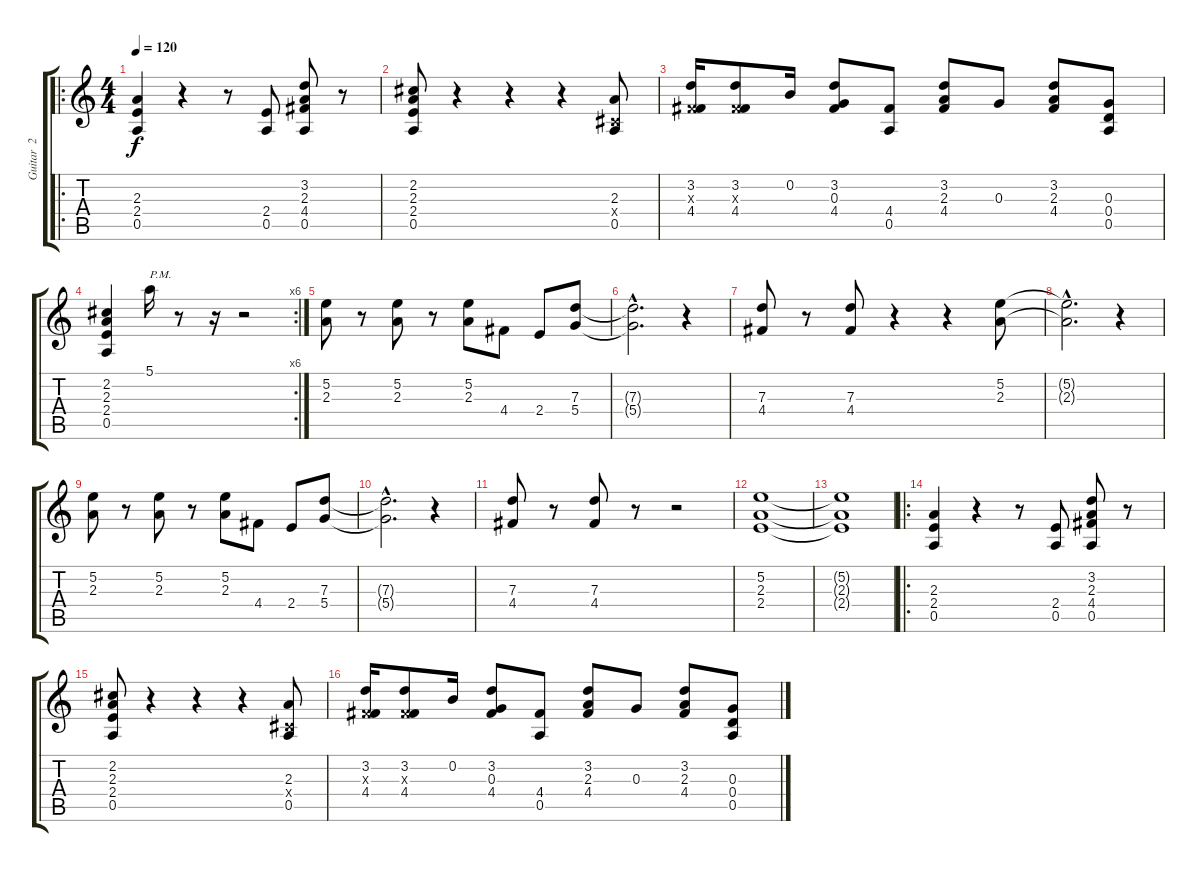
\track ("Guitar  2" "Guitar  2") {instrument distortionguitar}
\staff {score tabs}
\tuning (E4 B3 G3 D3 A2 E2) {hide}
\ro
\ts (4 4)
\tempo 120
\clef g2
\ks c
(2.3 2.4 0.5).4{dy f instrument distortionguitar} r.4 r.8 (2.4 0.5).8 (3.2 2.3 4.4 0.5).8 r.8 |
(2.2 2.3 2.4 0.5).8 r.4 r.4 r.4 (2.3 -1.4{x} 0.5).8 |
(3.2 -1.3{x} 4.4).16 (3.2 -1.3{x} 4.4).8 0.2.16 (3.2 0.3 4.4).8 (4.4 0.5).8 (3.2 2.3 4.4).8 0.3.8 (3.2 2.3 4.4).8 (0.3 0.4 0.5).8 |
\rc 6
(2.2 2.3 2.4 0.5).4 5.1.16{txt "P.M."} r.8 r.16 r.2 |
(5.2 2.3).8 r.8 (5.2 2.3).8 r.8 (5.2 2.3).8 4.4.8 2.4.8 (7.3 5.4).8 |
(7.3{hac t} 5.4{hac t}).2{d} r.4 |
(7.3 4.4).8 r.8 (7.3 4.4).8 r.4 r.4 (5.2 2.3).8 |
(5.2{hac t} 2.3{hac t}).2{d} r.4 |
(5.2 2.3).8 r.8 (5.2 2.3).8 r.8 (5.2 2.3).8 4.4.8 2.4.8 (7.3 5.4).8 |
(7.3{hac t} 5.4{hac t}).2{d} r.4 |
(7.3 4.4).8 r.8 (7.3 4.4).8 r.8 r.2 |
(5.2 2.3 2.4).1 |
(5.2{t} 2.3{t} 2.4{t}).1 |
\ro
(2.3 2.4 0.5).4 r.4 r.8 (2.4 0.5).8 (3.2 2.3 4.4 0.5).8 r.8 |
(2.2 2.3 2.4 0.5).8 r.4 r.4 r.4 (2.3 -1.4{x} 0.5).8 |
(3.2 -1.3{x} 4.4).16 (3.2 -1.3{x} 4.4).8 0.2.16 (3.2 0.3 4.4).8 (4.4 0.5).8 (3.2 2.3 4.4).8 0.3.8 (3.2 2.3 4.4).8 (0.3 0.4 0.5).8
